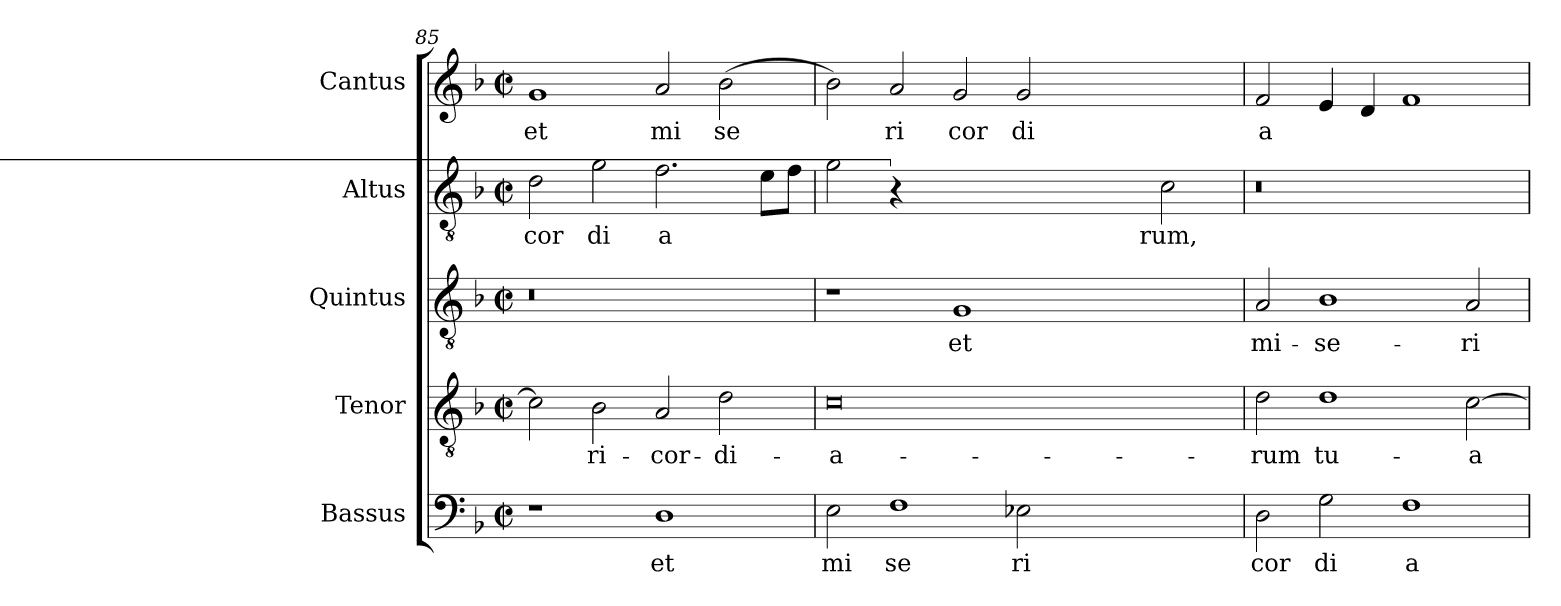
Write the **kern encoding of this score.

**kern	**text	**kern	**text	**kern	**text	**kern	**text	**kern	**text
*part5	*part5	*part4	*part4	*part3	*part3	*part2	*part2	*part1	*part1
*staff5	*staff5	*staff4	*staff4	*staff3	*staff3	*staff2	*staff2	*staff1	*staff1
*I"Bassus	*	*I"Tenor	*	*I"Quintus	*	*I"Altus	*	*I"Cantus	*
!!LO:LB:g=z
*clefF4	*	*clefGv2	*	*clefGv2	*	*clefGv2	*	*clefG2	*
*k[b-]	*	*k[b-]	*	*k[b-]	*	*k[b-]	*	*k[b-]	*
*F:	*	*F:	*	*F:	*	*F:	*	*F:	*
*M2/2	*	*M2/2	*	*M2/2	*	*M2/2	*	*M2/2	*
*met(c|)	*	*met(c|)	*	*met(c|)	*	*met(c|)	*	*met(c|)	*
=85	=85	=85	=85	=85	=85	=85	=85	=85	=85
!	!	!	!	!	!	!	!LO:LY:b:cj	!	!LO:LY:b:cj
1r	.	2c\]	.	0r	.	2d\	cor	1g	et
!	!	!	!LO:LY:b:cj	!	!	!	!LO:LY:b:cj	!	!
.	.	2B-\	ri-	.	.	2g\	di	.	.
!	!LO:LY:b:cj	!	!LO:LY:b:cj	!	!	!	!LO:LY:b:cj	!	!LO:LY:b:cj
1D	et	2A/	-cor-	.	.	2.f\	a	2a/	mi
!	!	!	!LO:LY:b:cj	!	!	!	!	!	!LO:LY:b:cj
.	.	2d\	-di-	.	.	.	.	(>2b-\	se
.	.	.	.	.	.	8e\L	.	.	.
.	.	.	.	.	.	8f\J	.	.	.
=86	=86	=86	=86	=86	=86	=86	=86	=86	=86
!	!LO:LY:b:cj	!	!LO:LY:b:cj	!	!	!	!	!	!
2E\	mi	0c	-a-	1r	.	2g\	.	2b-\)	.
!	!LO:LY:b:cj	!	!	!	!	!LO:N:vis=1	!	!	!LO:LY:b:cj
1F	se	.	.	.	.	4%9r	.	2a/	ri
!	!	!	!	!	!LO:LY:b:cj	!	!	!	!LO:LY:b:cj
.	.	.	.	1G	et	.	.	2g/	cor
!	!LO:LY:b:cj	!	!	!	!	!	!	!	!LO:LY:b:cj
2E-X\	ri	.	.	.	.	.	.	2g/	di
1ryy	.	1ryy	.	1ryy	.	.	.	1ryy	.
!	!	!	!	!	!	!	!LO:LY:b:cj	!	!
.	.	.	.	.	.	2c\	rum,	.	.
4ryy	.	4ryy	.	4ryy	.	.	.	4ryy	.
=87	=87	=87	=87	=87	=87	=87	=87	=87	=87
!	!LO:LY:b:cj	!	!LO:LY:b:cj	!	!LO:LY:b:cj	!	!	!	!LO:LY:b:cj
2D\	cor	2d\	-rum	2A/	mi-	0r	.	2f/	a
!	!LO:LY:b:cj	!	!LO:LY:b:cj	!	!LO:LY:b:cj	!	!	!	!
2G\	di	1d	tu-	1B-	-se-	.	.	4e/	.
.	.	.	.	.	.	.	.	4d/	.
!	!LO:LY:b:cj	!	!	!	!	!	!	!	!
1F	a	.	.	.	.	.	.	1f	.
!	!	!	!LO:LY:b:cj	!	!LO:LY:b:cj	!	!	!	!
.	.	[>2c\	-a-	2A/	-ri-	.	.	.	.
=	=	=	=	=	=	=	=	=	=
*-	*-	*-	*-	*-	*-	*-	*-	*-	*-
